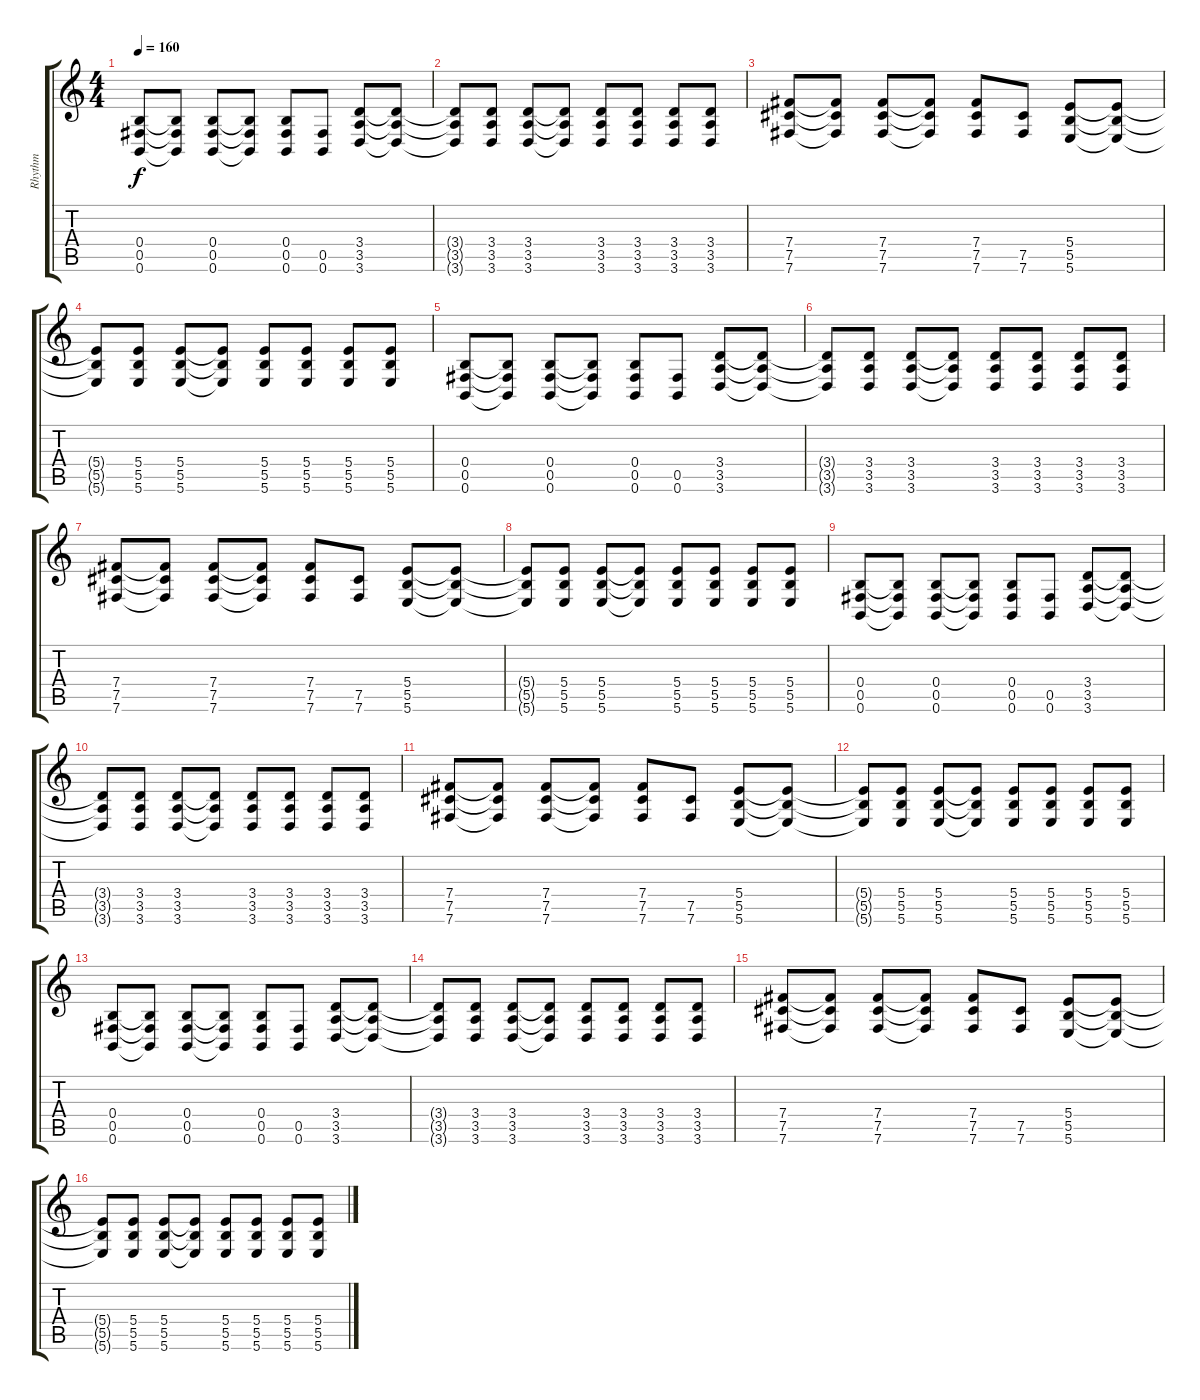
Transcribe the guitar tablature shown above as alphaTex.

\track ("Rhythm" "Rhythm") {instrument distortionguitar}
\staff {score tabs}
\tuning (Db4 Ab3 E3 B2 Gb2 B1) {hide}
\ts (4 4)
\tempo 160
\clef g2
\ks c
(0.4 0.5 0.6).8{dy f} (0.4{t} 0.5{t} 0.6{t}).8 (0.4 0.5 0.6).8 (0.4{t} 0.5{t} 0.6{t}).8 (0.4 0.5 0.6).8 (0.5 0.6).8 (3.4 3.5 3.6).8 (3.4{t} 3.5{t} 3.6{t}).8 |
(3.4{t} 3.5{t} 3.6{t}).8 (3.4 3.5 3.6).8 (3.4 3.5 3.6).8 (3.4{t} 3.5{t} 3.6{t}).8 (3.4 3.5 3.6).8 (3.4 3.5 3.6).8 (3.4 3.5 3.6).8 (3.4 3.5 3.6).8 |
(7.4 7.5 7.6).8 (7.4{t} 7.5{t} 7.6{t}).8 (7.4 7.5 7.6).8 (7.4{t} 7.5{t} 7.6{t}).8 (7.4 7.5 7.6).8 (7.5 7.6).8 (5.4 5.5 5.6).8 (5.4{t} 5.5{t} 5.6{t}).8 |
(5.4{t} 5.5{t} 5.6{t}).8 (5.4 5.5 5.6).8 (5.4 5.5 5.6).8 (5.4{t} 5.5{t} 5.6{t}).8 (5.4 5.5 5.6).8 (5.4 5.5 5.6).8 (5.4 5.5 5.6).8 (5.4 5.5 5.6).8 |
(0.4 0.5 0.6).8 (0.4{t} 0.5{t} 0.6{t}).8 (0.4 0.5 0.6).8 (0.4{t} 0.5{t} 0.6{t}).8 (0.4 0.5 0.6).8 (0.5 0.6).8 (3.4 3.5 3.6).8 (3.4{t} 3.5{t} 3.6{t}).8 |
(3.4{t} 3.5{t} 3.6{t}).8 (3.4 3.5 3.6).8 (3.4 3.5 3.6).8 (3.4{t} 3.5{t} 3.6{t}).8 (3.4 3.5 3.6).8 (3.4 3.5 3.6).8 (3.4 3.5 3.6).8 (3.4 3.5 3.6).8 |
(7.4 7.5 7.6).8 (7.4{t} 7.5{t} 7.6{t}).8 (7.4 7.5 7.6).8 (7.4{t} 7.5{t} 7.6{t}).8 (7.4 7.5 7.6).8 (7.5 7.6).8 (5.4 5.5 5.6).8 (5.4{t} 5.5{t} 5.6{t}).8 |
(5.4{t} 5.5{t} 5.6{t}).8 (5.4 5.5 5.6).8 (5.4 5.5 5.6).8 (5.4{t} 5.5{t} 5.6{t}).8 (5.4 5.5 5.6).8 (5.4 5.5 5.6).8 (5.4 5.5 5.6).8 (5.4 5.5 5.6).8 |
(0.4 0.5 0.6).8 (0.4{t} 0.5{t} 0.6{t}).8 (0.4 0.5 0.6).8 (0.4{t} 0.5{t} 0.6{t}).8 (0.4 0.5 0.6).8 (0.5 0.6).8 (3.4 3.5 3.6).8 (3.4{t} 3.5{t} 3.6{t}).8 |
(3.4{t} 3.5{t} 3.6{t}).8 (3.4 3.5 3.6).8 (3.4 3.5 3.6).8 (3.4{t} 3.5{t} 3.6{t}).8 (3.4 3.5 3.6).8 (3.4 3.5 3.6).8 (3.4 3.5 3.6).8 (3.4 3.5 3.6).8 |
(7.4 7.5 7.6).8 (7.4{t} 7.5{t} 7.6{t}).8 (7.4 7.5 7.6).8 (7.4{t} 7.5{t} 7.6{t}).8 (7.4 7.5 7.6).8 (7.5 7.6).8 (5.4 5.5 5.6).8 (5.4{t} 5.5{t} 5.6{t}).8 |
(5.4{t} 5.5{t} 5.6{t}).8 (5.4 5.5 5.6).8 (5.4 5.5 5.6).8 (5.4{t} 5.5{t} 5.6{t}).8 (5.4 5.5 5.6).8 (5.4 5.5 5.6).8 (5.4 5.5 5.6).8 (5.4 5.5 5.6).8 |
(0.4 0.5 0.6).8 (0.4{t} 0.5{t} 0.6{t}).8 (0.4 0.5 0.6).8 (0.4{t} 0.5{t} 0.6{t}).8 (0.4 0.5 0.6).8 (0.5 0.6).8 (3.4 3.5 3.6).8 (3.4{t} 3.5{t} 3.6{t}).8 |
(3.4{t} 3.5{t} 3.6{t}).8 (3.4 3.5 3.6).8 (3.4 3.5 3.6).8 (3.4{t} 3.5{t} 3.6{t}).8 (3.4 3.5 3.6).8 (3.4 3.5 3.6).8 (3.4 3.5 3.6).8 (3.4 3.5 3.6).8 |
(7.4 7.5 7.6).8 (7.4{t} 7.5{t} 7.6{t}).8 (7.4 7.5 7.6).8 (7.4{t} 7.5{t} 7.6{t}).8 (7.4 7.5 7.6).8 (7.5 7.6).8 (5.4 5.5 5.6).8 (5.4{t} 5.5{t} 5.6{t}).8 |
(5.4{t} 5.5{t} 5.6{t}).8 (5.4 5.5 5.6).8 (5.4 5.5 5.6).8 (5.4{t} 5.5{t} 5.6{t}).8 (5.4 5.5 5.6).8 (5.4 5.5 5.6).8 (5.4 5.5 5.6).8 (5.4 5.5 5.6).8
